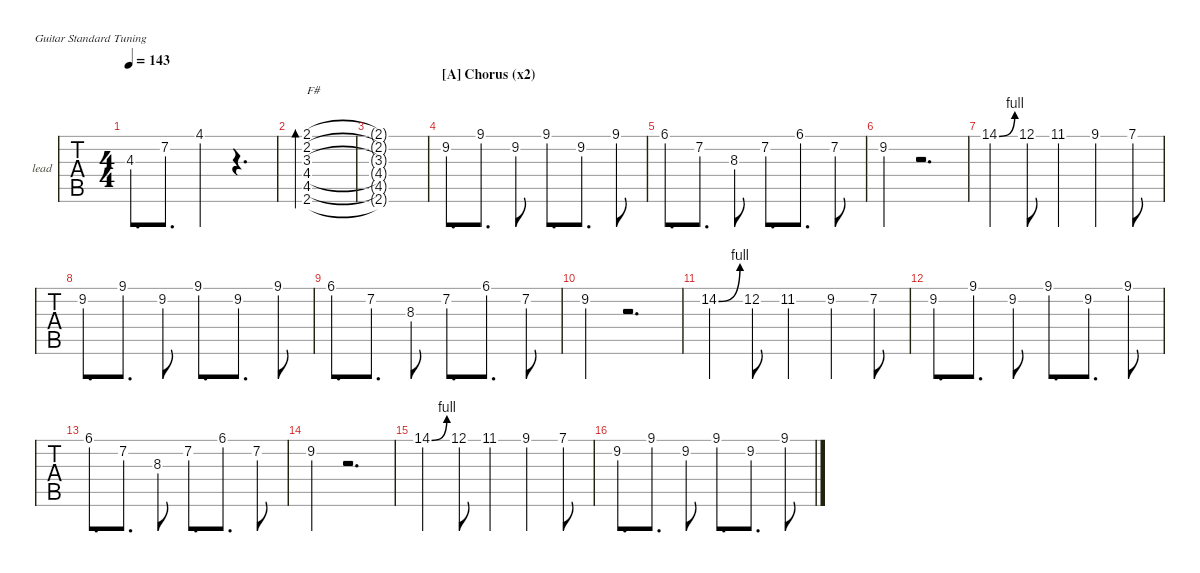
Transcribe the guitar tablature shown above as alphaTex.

\defaultSystemsLayout 4
\hideDynamics
\bracketExtendMode nobrackets
\firstSystemTrackNameOrientation horizontal
\otherSystemsTrackNameOrientation horizontal
\track ("lead guitar" "lead") {instrument electricguitarclean}
\staff {tabs}
\tuning (E4 B3 G3 D3 A2 E2)
\ts (4 4)
\tempo 143
\clef g2
\ks g#minor
4.3{acc forcenatural}.8{d dy mf} 7.2{acc #}.8{d} 4.1{acc #}.4 r.4{d} |
(2.6{acc #} 4.5{acc #} 4.4{acc #} 3.3{acc #} 2.2{acc #} 2.1{acc #}).1{bd 222 txt "F#"} |
(2.6{t acc #} 4.5{t acc #} 4.4{t acc #} 3.3{t acc #} 2.2{t acc #} 2.1{t acc #}).1 |
\section ("A" "Chorus (x2)")
\ottava 8va
9.2{ac acc #}.8{d} 9.1{acc #}.8{d} 9.2{acc #}.8 9.1{ac acc #}.8{d} 9.2{acc #}.8{d} 9.1{ac acc #}.8 |
6.1{acc #}.8{d} 7.2{acc #}.8{d} 8.3{acc #}.8 7.2{acc #}.8{d} 6.1{acc #}.8{d} 7.2{acc #}.8 |
9.2{acc #}.4 r.2{d} |
14.1{be (bend 0 0 15 4) acc #}.4 12.1{acc forcenatural}.8 11.1{acc #}.4 9.1{acc #}.4 7.1{acc forcenatural}.8 |
9.2{ac acc #}.8{d} 9.1{acc #}.8{d} 9.2{acc #}.8 9.1{ac acc #}.8{d} 9.2{acc #}.8{d} 9.1{ac acc #}.8 |
6.1{acc #}.8{d} 7.2{acc #}.8{d} 8.3{acc #}.8 7.2{acc #}.8{d} 6.1{acc #}.8{d} 7.2{acc #}.8 |
9.2{acc #}.4 r.2{d} |
14.2{be (bend 0 0 15 4) acc #}.4 12.2{acc forcenatural}.8 11.2{acc #}.4 9.2{acc #}.4 7.2{acc #}.8 |
9.2{ac acc #}.8{d} 9.1{acc #}.8{d} 9.2{acc #}.8 9.1{ac acc #}.8{d} 9.2{acc #}.8{d} 9.1{ac acc #}.8 |
6.1{acc #}.8{d} 7.2{acc #}.8{d} 8.3{acc #}.8 7.2{acc #}.8{d} 6.1{acc #}.8{d} 7.2{acc #}.8 |
9.2{acc #}.4 r.2{d} |
14.1{be (bend 0 0 15 4) acc #}.4 12.1{acc forcenatural}.8 11.1{acc #}.4 9.1{acc #}.4 7.1{acc forcenatural}.8 |
9.2{ac acc #}.8{d} 9.1{acc #}.8{d} 9.2{acc #}.8 9.1{ac acc #}.8{d} 9.2{acc #}.8{d} 9.1{ac acc #}.8
